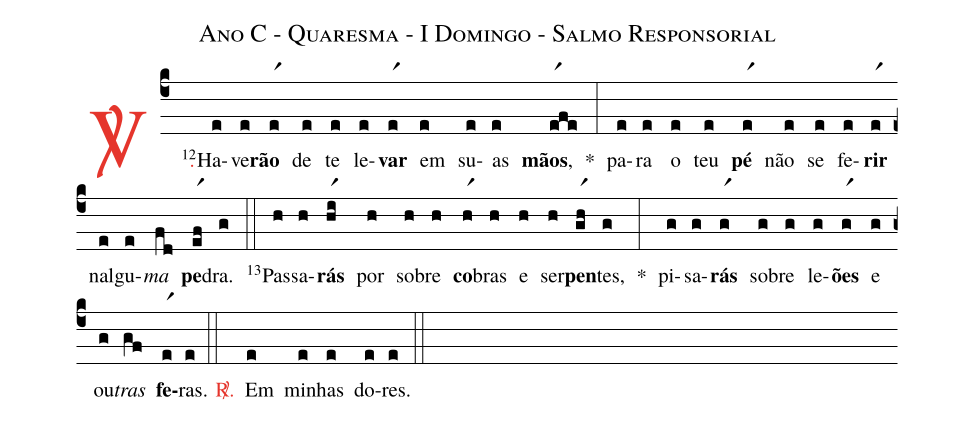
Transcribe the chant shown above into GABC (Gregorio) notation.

name: Ano C - Quaresma - I Domingo - Salmo Responsorial;
%%
(c4)

<c><sp>V/</sp>.</c>() <v>\VSup{12}</v>Ha(e)ve(e)<b>rão</b>(er1) de(e) te(e) le(e)<b>var</b>(er1) em(e) su(e)as(e) <b>mãos</b>,(er1fe) *(:)
pa(e)ra(e) o(e) teu(e) <b>pé</b>(er1) não(e) se(e) fe(e)<b>rir</b>(er1) nal(e)gu(e)<i>ma</i>(fd) <b>pe</b>(er1f)dra.(g)

(::)

<v>\VSup{13}</v>Pas(h)sa(h)<b>rás</b>(hr1i) por(h) so(h)bre(h) <b>co</b>(hr1)bras(h) e(h) ser(h)<b>pen</b>(gr1h)tes,(g) *(:)
pi(g)sa(g)<b>rás</b>(gr1) so(g)bre(g) le(g)<b>ões</b>(gr1) e(g) ou(g)<i>tras</i>(gf) <b>fe</b>(er1)ras.(e)

(::)

<c><sp>R/</sp>.</c>() Em(e) mi(e)nhas(e) do(e)res.(e)

(::)
